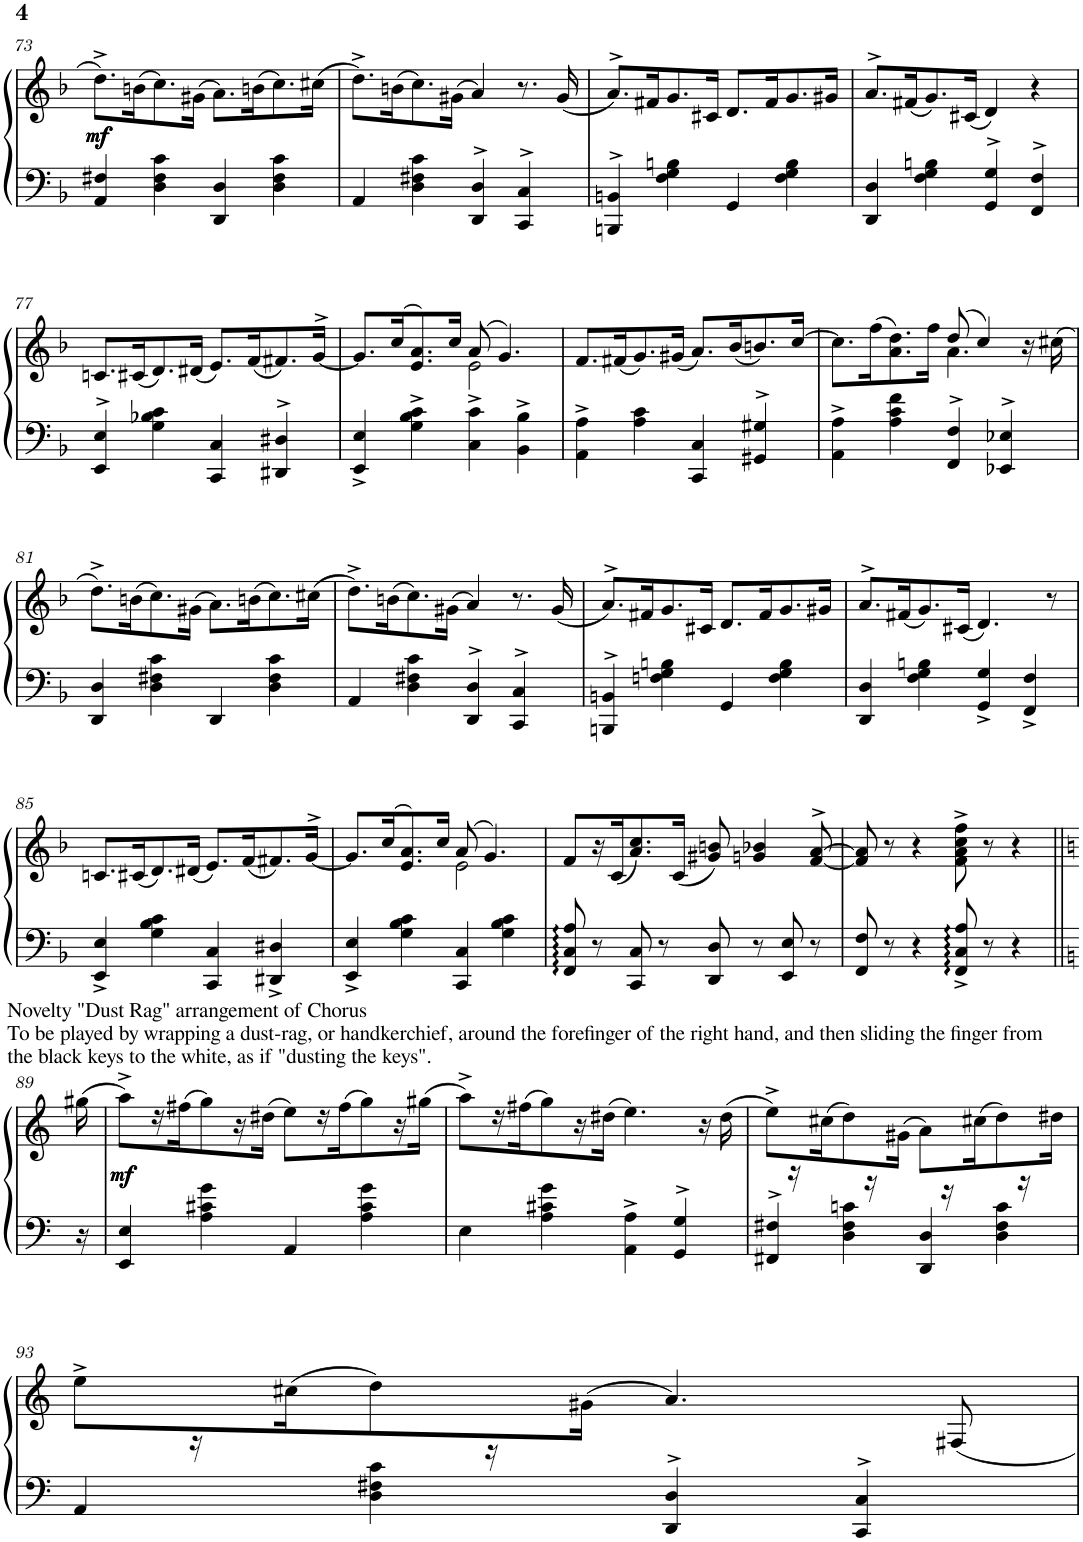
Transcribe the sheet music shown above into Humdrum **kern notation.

**kern	**kern	**dynam
*part1	*part1	*part1
*staff2	*staff1	*staff1/2
*I"Piano	*	*
*I'Pno.	*	*
!!LO:PB:g=z
*clefF4	*clefG2	*
*k[b-]	*k[b-]	*
*M4/4	*M4/4	*
*met(c)	*met(c)	*
=73	=73	=73
!	!	!LO:DY:b
!	!	!LO:DY:n=1:b
!	!	!LO:DY:n=2:b
4AA/ 4F#X/	8.dd^\L	mf mf mf
.	(16bn\K	.
4D\ 4F#\ 4c\	8.cc\)	.
.	(16g#X\Jk	.
4DD/ 4D/	8.a\L)	.
.	(16bn\K	.
4D\ 4F#\ 4c\	8.cc\)	.
.	(16cc#X\Jk	.
=74	=74	=74
4AA/	8.dd^\L)	.
.	(16bn\K	.
4D\ 4F#X\ 4c\	8.cc\)	.
.	(16g#X\Jk	.
4DD/^> 4D/^>	4a/)	.
4CC/^> 4C/^>	8.r	.
.	(16g#/	.
=75	=75	=75
4BBBn/^> 4BBn/^>	8.a^>/L)	.
.	16f#X/K	.
4F\ 4G\ 4Bn\	8.g/	.
.	16c#X/Jk	.
4GG/	8.d/L	.
.	16f#/K	.
4F\ 4G\ 4B\	8.g/	.
.	16g#X/Jk	.
=76	=76	=76
4DD/ 4D/	8.a^>/L	.
.	(16f#X/K	.
4F\ 4G\ 4Bn\	8.g/)	.
.	(16c#X/Jk	.
4GG/^> 4G/^>	4d/)	.
4FF/^> 4F/^>	4r	.
!!LO:LB:g=z
=77	=77	=77
4EE/^> 4E/^>	8.cn/L	.
.	(16c#X/K	.
4G\ 4B-X\ 4c\	8.d/)	.
.	(16d#X/Jk	.
4CC/ 4C/	8.e/L)	.
.	(16f/K	.
4DD#X/^> 4D#X/^>	8.f#X/)	.
.	[16g^>/Jk	.
=78	=78	=78
*	*^	*
4EE/^ 4E/^	8.g/L]	2ryy	.
.	(>16cc/K	.	.
4G\^ 4B-\^ 4c\^	8.e/ 8.a/)	.	.
.	16cc/Jk	.	.
4C\^ 4c\^	(8a/	2e\	.
.	4.g/)	.	.
4BB-\^ 4B-\^	.	.	.
*	*v	*v	*
=79	=79	=79
4AA\^ 4A\^	8.f/L	.
.	(16f#X/K	.
4A\ 4c\	8.g/)	.
.	(16g#X/Jk	.
4CC/ 4C/	8.a/L)	.
.	(16b-/K	.
4GG#X/^> 4G#X/^>	8.bn/)	.
.	[16cc/Jk	.
=80	=80	=80
*	*^	*
4AA\^> 4A\^>	8.cc\L]	2ryy	.
.	(>16ff\K	.	.
4A\ 4c\ 4f\	8.a\ 8.dd\)	.	.
.	16ff\Jk	.	.
4FF/^> 4F/^>	(8dd/	4.a\	.
.	4cc/)	.	.
4EE-X/^> 4E-X/^>	.	.	.
.	16r	8ryy	.
.	(16cc#X\	.	.
*	*v	*v	*
!!LO:LB:g=z
=81	=81	=81
4DD/ 4D/	8.dd^\L)	.
.	(16bn\K	.
4D\ 4F#X\ 4c\	8.cc\)	.
.	(16g#X\Jk	.
4DD/	8.a\L)	.
.	(16bn\K	.
4D\ 4F#\ 4c\	8.cc\)	.
.	(16cc#X\Jk	.
=82	=82	=82
4AA/	8.dd^\L)	.
.	(16bn\K	.
4D\ 4F#X\ 4c\	8.cc\)	.
.	(16g#X\Jk	.
4DD/^> 4D/^>	4a/)	.
4CC/^> 4C/^>	8.r	.
.	(16g#/	.
=83	=83	=83
4BBBn/^> 4BBn/^>	8.a^>/L)	.
.	16f#X/K	.
4Fn\ 4G\ 4Bn\	8.g/	.
.	16c#X/Jk	.
4GG/	8.d/L	.
.	16f#/K	.
4F\ 4G\ 4B\	8.g/	.
.	16g#X/Jk	.
=84	=84	=84
4DD/ 4D/	8.a^>/L	.
.	(16f#X/K	.
4F\ 4G\ 4Bn\	8.g/)	.
.	(16c#X/Jk	.
4GG/^ 4G/^	4.d/)	.
4FF/^ 4F/^	.	.
.	8r	.
!!LO:LB:g=z
=85	=85	=85
4EE/^ 4E/^	8.cn/L	.
.	(16c#X/K	.
4G\ 4B-\ 4c\	8.d/)	.
.	(16d#X/Jk	.
4CC/ 4C/	8.e/L)	.
.	(16f/K	.
4DD#X/^ 4D#X/^	8.f#X/)	.
.	[16g^>/Jk	.
=86	=86	=86
*	*^	*
4EE/^ 4E/^	8.g/L]	2ryy	.
.	(>16cc/K	.	.
4G\ 4B-\ 4c\	8.e/ 8.a/)	.	.
.	16cc/Jk	.	.
4CC/ 4C/	(8a/	2e\	.
.	4.g/)	.	.
4G\ 4B-\ 4c\	.	.	.
*	*v	*v	*
=87	=87	=87
8FF/ 8C/ 8A/	8f/L	.
8r	16r	.
.	(16c/J	.
8CC/ 8C/	8.a/ 8.cc/)	.
8r	.	.
.	(16c/Jk	.
8DD/ 8D/	8g#X/ 8bn/)	.
8r	4gn/ 4b-X/	.
8EE/ 8E/	.	.
8r	[8f/^> [8a/^>	.
=88	=88	=88
8FF/ 8F/	8f/] 8a/]	.
8r	8r	.
4r	4r	.
8FF/^ 8C/^ 8A/^	8f\^> 8a\^> 8cc\^> 8ff\^>	.
8r	8r	.
4r	4r	.
!!LO:LB:g=z
=89||	=89||	=89||
*k[]	*k[]	*
!	!LO:TX:a:t=Novelty "Dust Rag" arrangement of Chorus	!
!	!LO:TX:a:t=To be played by wrapping a dust-rag, or handkerchief, around the forefinger of the right hand, and then sliding the finger from	!
!	!LO:TX:a:t=the black keys to the white, as if "dusting the keys".	!
16r	(16gg#X\	.
=90	=90	=90
!	!	!LO:DY:b
!	!	!LO:DY:n=1:b
!	!	!LO:DY:n=2:b
4EE/ 4E/	8aa^\L)	mf mf mf
.	16r	.
.	(16ff#X\J	.
4A\ 4c#X\ 4g\	8gg\)	.
.	16r	.
.	(16dd#X\JJ	.
4AA/	8ee\L)	.
.	16r	.
.	(16ff#\J	.
4A\ 4c#\ 4g\	8gg\)	.
.	16r	.
.	(16gg#X\JJ	.
=91	=91	=91
4E\	8aa^\L)	.
.	16r	.
.	(16ff#X\J	.
4A\ 4c#X\ 4g\	8gg\)	.
.	16r	.
.	(16dd#X\JJ	.
4AA\^> 4A\^>	4.ee\)	.
4GG/^> 4G/^>	.	.
.	16r	.
.	(16dd#\	.
=92	=92	=92
4FF#X/^> 4F#X/^>	8ee^>\L)	.
.	16r	.
.	(16cc#X\J	.
4D\ 4F#\ 4cn\	8dd\)	.
.	16r	.
.	(16g#X\JJ	.
4DD/ 4D/	8a\L)	.
.	16r	.
.	(16cc#X\J	.
4D\ 4F#\ 4c\	8dd\)	.
.	16r	.
.	16dd#X\JJ	.
!!LO:LB:g=z
=93	=93	=93
4AA/	8ee^\L	.
.	16r	.
.	(16cc#X\J	.
4D\ 4F#X\ 4c\	8dd\)	.
.	16r	.
.	(16g#X\JJ	.
4DD/^> 4D/^>	4.a/)	.
4CC/^> 4C/^>	.	.
.	8F#X/	.
=	=	=
*-	*-	*-
